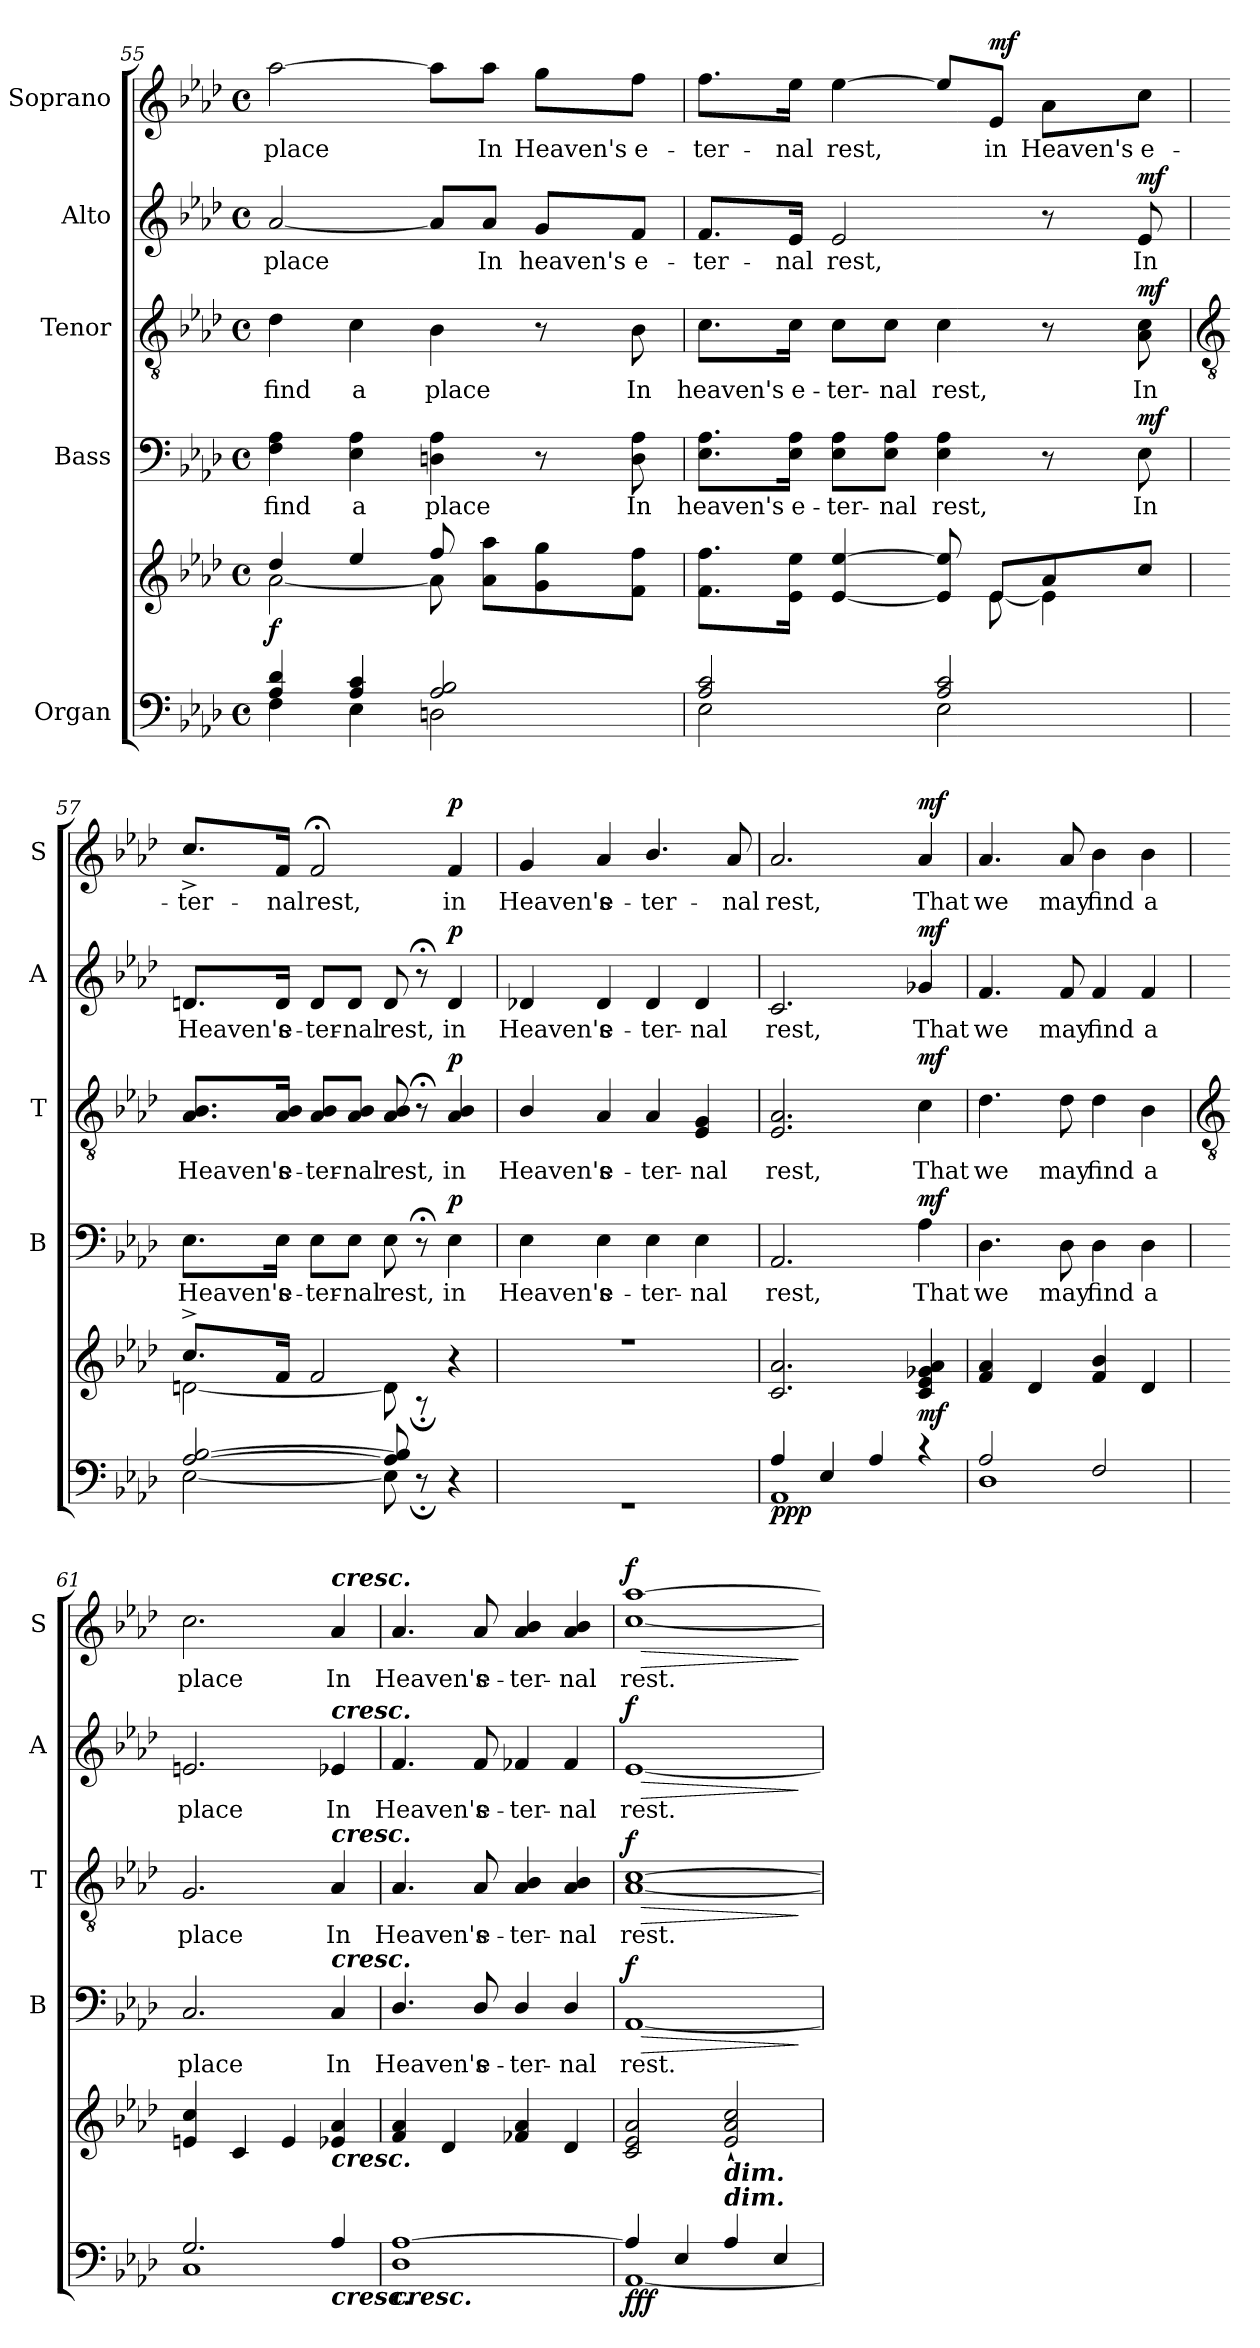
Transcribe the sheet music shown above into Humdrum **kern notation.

**kern	**kern	**dynam	**kern	**text	**dynam	**kern	**text	**dynam	**kern	**text	**dynam	**kern	**text	**dynam
*part5	*part5	*part5	*part4	*part4	*part4	*part3	*part3	*part3	*part2	*part2	*part2	*part1	*part1	*part1
*staff6	*staff5	*staff5/6	*staff4	*staff4	*staff4	*staff3	*staff3	*staff3	*staff2	*staff2	*staff2	*staff1	*staff1	*staff1
*I"Organ	*	*	*I"Bass	*	*	*I"Tenor	*	*	*I"Alto	*	*	*I"Soprano	*	*
*	*	*	*I'B	*	*	*I'T	*	*	*I'A	*	*	*I'S	*	*
*clefF4	*clefG2	*	*clefF4	*	*	*clefGv2	*	*	*clefG2	*	*	*clefG2	*	*
*k[b-e-a-d-]	*k[b-e-a-d-]	*	*k[b-e-a-d-]	*	*	*k[b-e-a-d-]	*	*	*k[b-e-a-d-]	*	*	*k[b-e-a-d-]	*	*
*A-:	*A-:	*	*A-:	*	*	*A-:	*	*	*A-:	*	*	*A-:	*	*
*M4/4	*M4/4	*	*M4/4	*	*	*M4/4	*	*	*M4/4	*	*	*M4/4	*	*
*met(c)	*met(c)	*	*met(c)	*	*	*met(c)	*	*	*met(c)	*	*	*met(c)	*	*
=55	=55	=55	=55	=55	=55	=55	=55	=55	=55	=55	=55	=55	=55	=55
*^	*^	*	*	*	*	*	*	*	*	*	*	*	*	*
!	!	!	!	!LO:DY:b	!	!LO:LY:b	!	!	!LO:LY:b	!	!	!LO:LY:b	!	!	!LO:LY:b	!
4A-/ 4d-/	4F\	4dd-/	[2a-\	f	4F 4A-	find	.	4d-	find	.	[2a-	place	.	[2aa-	place	.
!	!	!	!	!	!	!LO:LY:b	!	!	!LO:LY:b	!	!	!	!	!	!	!
4A-/ 4c/	4E-\	4ee-/	.	.	4E- 4A-	a	.	4c	a	.	.	.	.	.	.	.
!	!	!	!	!	!	!LO:LY:b	!	!	!LO:LY:b	!	!	!	!	!	!	!
2A-/ 2B-/	2Dn\	8ff/	8a-\]	.	4Dn 4A-	place	.	4B-	place	.	8a-/L]	.	.	8aa-\L]	.	.
!	!	!	!	!	!	!	!	!	!	!	!	!LO:LY:b	!	!	!LO:LY:b	!
.	.	8a-\ 8aa-\L	4.ryy	.	.	.	.	.	.	.	8a-/J	In	.	8aa-\J	In	.
!	!	!	!	!	!	!	!	!	!	!	!	!LO:LY:b	!	!	!LO:LY:b	!
.	.	8g\ 8gg\	.	.	8r	.	.	8r	.	.	8g/L	heaven's	.	8gg\L	Heaven's	.
!	!	!	!	!	!	!LO:LY:b	!	!	!LO:LY:b	!	!	!LO:LY:b	!	!	!LO:LY:b	!
.	.	8f\ 8ff\J	.	.	8D 8A-	In	.	8B-	In	.	8f/J	e-	.	8ff\J	e-	.
=56	=56	=56	=56	=56	=56	=56	=56	=56	=56	=56	=56	=56	=56	=56	=56	=56
!	!	!	!	!	!	!LO:LY:b	!	!	!LO:LY:b	!	!	!LO:LY:b	!	!	!LO:LY:b	!
2A-/ 2c/	2E-\	8.f\ 8.ff\L	2ryy	.	8.E-\ 8.A-\L	heaven's	.	8.c\L	heaven's	.	8.f/L	-ter-	.	8.ff\L	-ter-	.
!	!	!	!	!	!	!LO:LY:b	!	!	!LO:LY:b	!	!	!LO:LY:b	!	!	!LO:LY:b	!
.	.	16e-\ 16ee-\J	.	.	16E-\ 16A-\Jk	e-	.	16c\Jk	e-	.	16e-/Jk	-nal	.	16ee-\Jk	-nal	.
!	!	!	!	!	!	!LO:LY:b	!	!	!LO:LY:b	!	!	!LO:LY:b	!	!	!LO:LY:b	!
.	.	[4e-/ [4ee-/	.	.	8E-\ 8A-\L	-ter-	.	8c\L	-ter-	.	2e-	rest,	.	[4ee-	rest,	.
!	!	!	!	!	!	!LO:LY:b	!	!	!LO:LY:b	!	!	!	!	!	!	!
.	.	.	.	.	8E-\ 8A-\J	-nal	.	8c\J	-nal	.	.	.	.	.	.	.
!	!	!	!	!LO:DY:b=2	!	!LO:LY:b	!	!	!LO:LY:b	!	!	!	!	!	!	!
!	!	!	!	!LO:DY:n=1:b=2	!	!	!	!	!	!	!	!	!	!	!	!
2A-/ 2c/	2E-\	8e-/] 8ee-/]	8ryy	mf mf	4E- 4A-	rest,	.	4c	rest,	.	.	.	.	8ee-/L]	.	.
!	!	!	!	!LO:DY:n=2:b	!	!	!	!	!	!	!	!	!	!	!LO:LY:b	!
!	!	!	!	!LO:DY:n=3:b	!	!	!	!	!	!	!	!	!	!	!	!LO:DY:b
.	.	8e-/L	[8e-\	mf mf	.	.	.	.	.	.	.	.	.	8e-/J	in	mf
!	!	!	!	!	!	!	!	!	!	!	!	!	!	!	!LO:LY:b	!
.	.	8a-/	4e-\]	.	8r	.	.	8r	.	.	8r	.	.	8a-\L	Heaven's	.
!	!	!	!	!	!	!LO:LY:b	!LO:DY:b	!	!LO:LY:b	!LO:DY:b	!	!LO:LY:b	!LO:DY:b	!	!LO:LY:b	!
.	.	8cc/J	.	.	8E-	In	mf	8A- 8c	In	mf	8e-	In	mf	8cc\J	e-	.
!!LO:LB:g=z
=57	=57	=57	=57	=57	=57	=57	=57	=57	=57	=57	=57	=57	=57	=57	=57	=57
*	*	*	*	*	*	*	*	*clefGv2	*	*	*	*	*	*	*	*
!	!	!	!	!	!	!LO:LY:b	!	!	!LO:LY:b	!	!	!LO:LY:b	!	!	!LO:LY:b	!
[2A-/ [2B-/	[2E-\	8.cc^/L	[2dn\	.	8.E-\L	Heaven's	.	8.A-/ 8.B-/L	Heaven's	.	8.dn/L	Heaven's	.	8.cc^/L	-ter-	.
!	!	!	!	!	!	!LO:LY:b	!	!	!LO:LY:b	!	!	!LO:LY:b	!	!	!LO:LY:b	!
.	.	16f/J	.	.	16E-\Jk	e-	.	16A-/ 16B-/Jk	e-	.	16d/Jk	e-	.	16f/Jk	-nal	.
!	!	!	!	!	!	!LO:LY:b	!	!	!LO:LY:b	!	!	!LO:LY:b	!	!	!LO:LY:b	!
.	.	2f/	.	.	8E-\L	-ter-	.	8A-/ 8B-/L	-ter-	.	8d/L	-ter-	.	2f;<	rest,	.
!	!	!	!	!	!	!LO:LY:b	!	!	!LO:LY:b	!	!	!LO:LY:b	!	!	!	!
.	.	.	.	.	8E-\J	-nal	.	8A-/ 8B-/J	-nal	.	8d/J	-nal	.	.	.	.
!	!	!	!	!	!	!LO:LY:b	!	!	!LO:LY:b	!	!	!LO:LY:b	!	!	!	!
8A-/] 8B-/]	8E-\]	.	8d\]	.	8E-\	rest,	.	8A-/ 8B-/	rest,	.	8d	rest,	.	.	.	.
4.ryy	8r;	.	8r;<	.	8r;<	.	.	8r;<	.	.	8r;<	.	.	.	.	.
!	!	!	!	!	!	!LO:LY:b	!LO:DY:b	!	!LO:LY:b	!LO:DY:b	!	!LO:LY:b	!LO:DY:b	!	!LO:LY:b	!LO:DY:b
.	4r	4r	4ryy	.	4E-\	in	p	4A-/ 4B-/	in	p	4d	in	p	4f	in	p
=58	=58	=58	=58	=58	=58	=58	=58	=58	=58	=58	=58	=58	=58	=58	=58	=58
!	!	!	!	!	!	!LO:LY:b	!	!	!LO:LY:b	!	!	!LO:LY:b	!	!	!LO:LY:b	!
1ryy	1r	1r	1ryy	.	4E-\	Heaven's	.	4B-/	Heaven's	.	4d-X	Heaven's	.	4g	Heaven's	.
!	!	!	!	!	!	!LO:LY:b	!	!	!LO:LY:b	!	!	!LO:LY:b	!	!	!LO:LY:b	!
.	.	.	.	.	4E-	e-	.	4A-	e-	.	4d-	e-	.	4a-	e-	.
!	!	!	!	!	!	!LO:LY:b	!	!	!LO:LY:b	!	!	!LO:LY:b	!	!	!LO:LY:b	!
.	.	.	.	.	4E-	-ter-	.	4A-	-ter-	.	4d-	-ter-	.	4.b-/	-ter-	.
!	!	!	!	!	!	!LO:LY:b	!	!	!LO:LY:b	!	!	!LO:LY:b	!	!	!	!
.	.	.	.	.	4E-	-nal	.	4E- 4G	-nal	.	4d-	-nal	.	.	.	.
!	!	!	!	!	!	!	!	!	!	!	!	!	!	!	!LO:LY:b	!
.	.	.	.	.	.	.	.	.	.	.	.	.	.	8a-	-nal	.
=59	=59	=59	=59	=59	=59	=59	=59	=59	=59	=59	=59	=59	=59	=59	=59	=59
!	!	!	!	!LO:DY:b=2	!	!LO:LY:b	!	!	!LO:LY:b	!	!	!LO:LY:b	!	!	!LO:LY:b	!
!	!	!	!	!LO:DY:n=1:b=2	!	!	!	!	!	!	!	!	!	!	!	!
!	!	!	!	!LO:DY:n=2:b	!	!	!	!	!	!	!	!	!	!	!	!
4A-/	1AA-\	2.c/ 2.a-/	1ryy	p p p	2.AA-	rest,	.	2.E- 2.A-	rest,	.	2.c	rest,	.	2.a-	rest,	.
4E-/	.	.	.	.	.	.	.	.	.	.	.	.	.	.	.	.
4A-/	.	.	.	.	.	.	.	.	.	.	.	.	.	.	.	.
!	!	!	!	!LO:DY:n=3:b	!	!LO:LY:b	!LO:DY:b	!	!LO:LY:b	!LO:DY:b	!	!LO:LY:b	!LO:DY:b	!	!LO:LY:b	!LO:DY:b
4r	.	4c/ 4e-/ 4g-X/ 4a-/	.	mf	4A-	That	mf	4c	That	mf	4g-X	That	mf	4a-	That	mf
=60	=60	=60	=60	=60	=60	=60	=60	=60	=60	=60	=60	=60	=60	=60	=60	=60
!	!	!	!	!LO:DY:b=2	!	!LO:LY:b	!	!	!LO:LY:b	!	!	!LO:LY:b	!	!	!LO:LY:b	!
!	!	!	!	!LO:DY:n=1:b=2	!	!	!	!	!	!	!	!	!	!	!	!
2A-/	1D-\	4f/ 4a-/	1ryy	mf mf	4.D-	we	.	4.d-	we	.	4.f	we	.	4.a-	we	.
.	.	4d-/	.	.	.	.	.	.	.	.	.	.	.	.	.	.
!	!	!	!	!	!	!LO:LY:b	!	!	!LO:LY:b	!	!	!LO:LY:b	!	!	!LO:LY:b	!
.	.	.	.	.	8D-	may	.	8d-	may	.	8f	may	.	8a-	may	.
!	!	!	!	!	!	!LO:LY:b	!	!	!LO:LY:b	!	!	!LO:LY:b	!	!	!LO:LY:b	!
2F/	.	4f/ 4b-/	.	.	4D-	find	.	4d-	find	.	4f	find	.	4b-	find	.
!	!	!	!	!	!	!LO:LY:b	!	!	!LO:LY:b	!	!	!LO:LY:b	!	!	!LO:LY:b	!
.	.	4d-/	.	.	4D-	a	.	4B-	a	.	4f	a	.	4b-	a	.
*	*	*v	*v	*	*	*	*	*	*	*	*	*	*	*	*	*
!!LO:LB:g=z
=61	=61	=61	=61	=61	=61	=61	=61	=61	=61	=61	=61	=61	=61	=61	=61
*	*	*	*	*	*	*	*clefGv2	*	*	*	*	*	*	*	*
!	!	!	!	!	!LO:LY:b	!	!	!LO:LY:b	!	!	!LO:LY:b	!	!	!LO:LY:b	!
2.G/	1C\	4en 4cc	.	2.C	place	.	2.G	place	.	2.en	place	.	2.cc	place	.
.	.	4c	.	.	.	.	.	.	.	.	.	.	.	.	.
.	.	4e	.	.	.	.	.	.	.	.	.	.	.	.	.
!	!	!	!	!	!	!	!	!	!	!	!	!	!LO:TX:a:Bi:t=cresc.	!	!
!	!	!	!	!	!	!	!	!	!	!LO:TX:a:Bi:t=cresc.	!	!	!	!	!
!	!	!	!	!	!	!	!LO:TX:a:Bi:t=cresc.	!	!	!	!	!	!	!	!
!	!	!	!	!LO:TX:a:Bi:t=cresc.	!	!	!	!	!	!	!	!	!	!	!
!	!	!LO:TX:b:Bi:t=cresc.	!	!	!	!	!	!	!	!	!	!	!	!	!
!LO:TX:b:Bi:t=cresc.	!	!	!	!	!	!	!	!	!	!	!	!	!	!	!
!	!	!	!	!	!LO:LY:b	!	!	!LO:LY:b	!	!	!LO:LY:b	!	!	!LO:LY:b	!
4A-/	.	4e-X 4a-	.	4C	In	.	4A-	In	.	4e-X	In	.	4a-	In	.
=62	=62	=62	=62	=62	=62	=62	=62	=62	=62	=62	=62	=62	=62	=62	=62
!LO:TX:b:Bi:t=cresc.	!	!	!	!	!	!	!	!	!	!	!	!	!	!	!
!	!	!	!	!	!LO:LY:b	!	!	!LO:LY:b	!	!	!LO:LY:b	!	!	!LO:LY:b	!
[1A-/	1D-\	4f 4a-	.	4.D-/	Heaven's	.	4.A-	Heaven's	.	4.f	Heaven's	.	4.a-	Heaven's	.
.	.	4d-	.	.	.	.	.	.	.	.	.	.	.	.	.
!	!	!	!	!	!LO:LY:b	!	!	!LO:LY:b	!	!	!LO:LY:b	!	!	!LO:LY:b	!
.	.	.	.	8D-/	e-	.	8A-	e-	.	8f	e-	.	8a-	e-	.
!	!	!	!	!	!LO:LY:b	!	!	!LO:LY:b	!	!	!LO:LY:b	!	!	!LO:LY:b	!
.	.	4f-X 4a-	.	4D-/	-ter-	.	4A- 4B-	-ter-	.	4f-X	-ter-	.	4a- 4b-	-ter-	.
!	!	!	!	!	!LO:LY:b	!	!	!LO:LY:b	!	!	!LO:LY:b	!	!	!LO:LY:b	!
.	.	4d-	.	4D-/	-nal	.	4A- 4B-	-nal	.	4f-	-nal	.	4a- 4b-	-nal	.
=63	=63	=63	=63	=63	=63	=63	=63	=63	=63	=63	=63	=63	=63	=63	=63
!	!	!	!LO:DY:b=2	!	!LO:LY:b	!LO:HP:b	!	!LO:LY:b	!LO:HP:b	!	!LO:LY:b	!LO:HP:b	!	!LO:LY:b	!LO:HP:b
!	!	!	!LO:DY:n=1:b=2	!	!	!	!	!	!	!	!	!	!	!	!
!	!	!	!LO:DY:n=2:b	!	!	!LO:DY:n=1:b	!	!	!LO:DY:n=1:b	!	!	!LO:DY:n=1:b	!	!	!LO:DY:n=1:b
4A-/]	[1AA-\	2c 2e- 2a-	f f f	[1AA-	rest.	> f	[1A- [1c	rest.	> f	[1e-	rest.	> f	[1cc [1aa-	rest.	> f
4E-/	.	.	.	.	.	.	.	.	.	.	.	.	.	.	.
!	!	!LO:TX:b:Bi:t=dim.	!	!	!	!	!	!	!	!	!	!	!	!	!
!LO:TX:a:Bi:t=dim.	!	!	!	!	!	!	!	!	!	!	!	!	!	!	!
4A-/	.	2e-` 2a-` 2cc`	.	.	.	.	.	.	.	.	.	.	.	.	.
4E-/	.	.	.	.	.	.	.	.	.	.	.	.	.	.	.
*v	*v	*	*	*	*	*	*	*	*	*	*	*	*	*	*
.	.	.	.	.	]	.	.	]	.	.	]	.	.	]
=	=	=	=	=	=	=	=	=	=	=	=	=	=	=
*-	*-	*-	*-	*-	*-	*-	*-	*-	*-	*-	*-	*-	*-	*-
